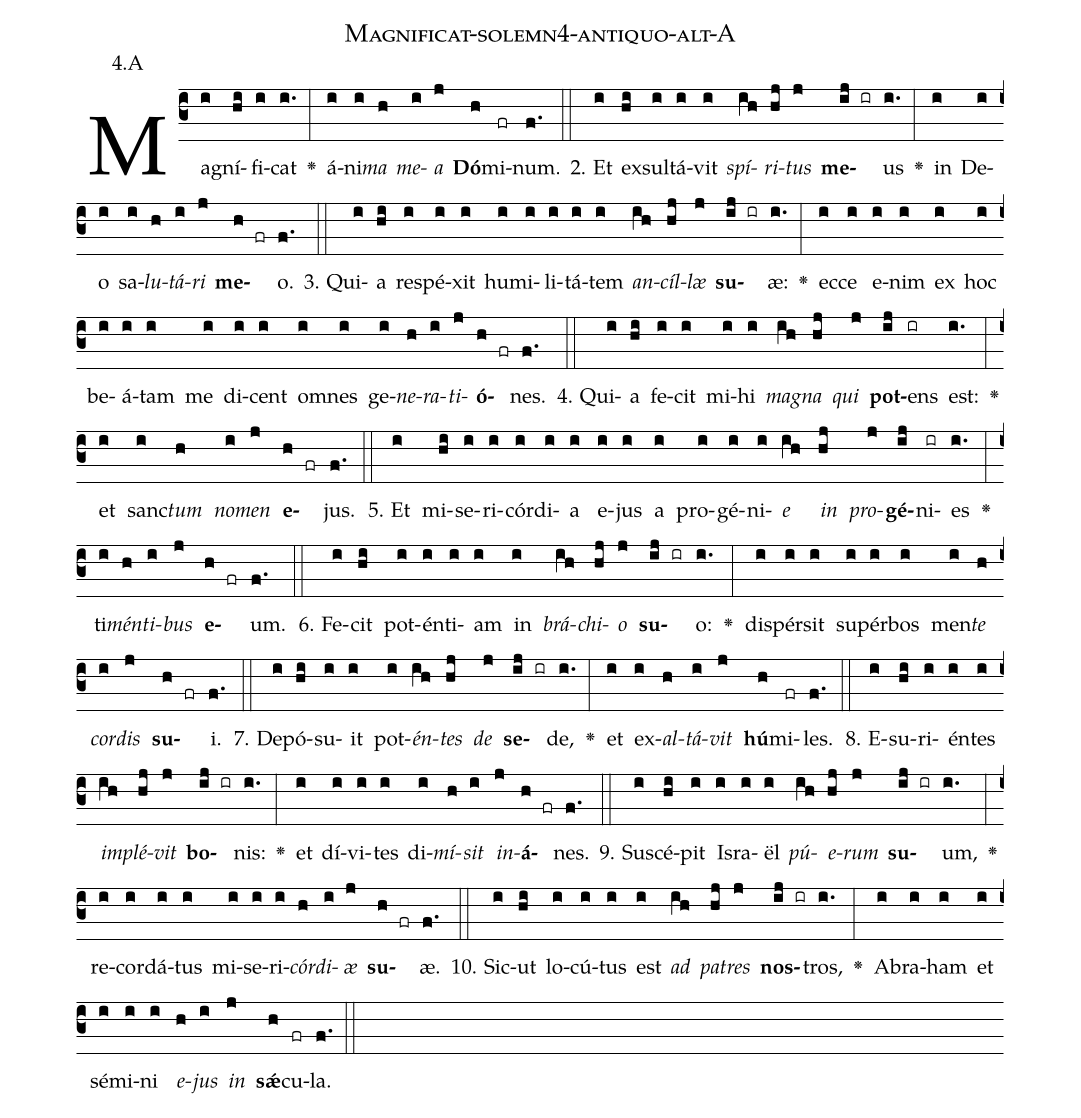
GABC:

name: Magnificat-solemn4-antiquo-alt-A;
annotation: 4.A;
%%
(c3)Ma(i)gní(hi)fi(i)cat(i.) <v>\greheightstar</v>(:) á(i)ni(i)<i>ma</i>(h) <i>me</i>(i)<i>a</i>(j) <b>Dó</b>(h)mi(fr)num.(f.) (::)
2. Et(i) ex(hi)sul(i)tá(i)vit(i) <i>spí</i>(ih)<i>ri</i>(hj)<i>tus</i>(j) <b>me</b>(ij ir)us(i.) <v>\greheightstar</v>(:) in(i) De(i)o(i) sa(i)<i>lu</i>(h)<i>tá</i>(i)<i>ri</i>(j) <b>me</b>(h fr)o.(f.) (::)
3. Qui(i)a(hi) re(i)spé(i)xit(i) hu(i)mi(i)li(i)tá(i)tem(i) <i>an</i>(ih)<i>cíl</i>(hj)<i>læ</i>(j) <b>su</b>(ij ir)æ:(i.) <v>\greheightstar</v>(:) ec(i)ce(i) e(i)nim(i) ex(i) hoc(i) be(i)á(i)tam(i) me(i) di(i)cent(i) om(i)nes(i) ge(i)<i>ne</i>(h)<i>ra</i>(i)<i>ti</i>(j)<b>ó</b>(h fr)nes.(f.) (::)
4. Qui(i)a(hi) fe(i)cit(i) mi(i)hi(i) <i>ma</i>(ih)<i>gna</i>(hj) <i>qui</i>(j) <b>pot</b>(ij)ens(ir) est:(i.) <v>\greheightstar</v>(:) et(i) sanc(i)<i>tum</i>(h) <i>no</i>(i)<i>men</i>(j) <b>e</b>(h fr)jus.(f.) (::)
5. Et(i) mi(hi)se(i)ri(i)cór(i)di(i)a(i) e(i)jus(i) a(i) pro(i)gé(i)ni(i)<i>e</i>(ih) <i>in</i>(hj) <i>pro</i>(j)<b>gé</b>(ij)ni(ir)es(i.) <v>\greheightstar</v>(:) ti(i)<i>mén</i>(h)<i>ti</i>(i)<i>bus</i>(j) <b>e</b>(h fr)um.(f.) (::)
6. Fe(i)cit(hi) pot(i)én(i)ti(i)am(i) in(i) <i>brá</i>(ih)<i>chi</i>(hj)<i>o</i>(j) <b>su</b>(ij ir)o:(i.) <v>\greheightstar</v>(:) di(i)spér(i)sit(i) su(i)pér(i)bos(i) men(i)<i>te</i>(h) <i>cor</i>(i)<i>dis</i>(j) <b>su</b>(h fr)i.(f.) (::)
7. De(i)pó(hi)su(i)it(i) pot(i)<i>én</i>(ih)<i>tes</i>(hj) <i>de</i>(j) <b>se</b>(ij ir)de,(i.) <v>\greheightstar</v>(:) et(i) ex(i)<i>al</i>(h)<i>tá</i>(i)<i>vit</i>(j) <b>hú</b>(h)mi(fr)les.(f.) (::)
8. E(i)su(hi)ri(i)én(i)tes(i) <i>im</i>(ih)<i>plé</i>(hj)<i>vit</i>(j) <b>bo</b>(ij ir)nis:(i.) <v>\greheightstar</v>(:) et(i) dí(i)vi(i)tes(i) di(i)<i>mí</i>(h)<i>sit</i>(i) <i>in</i>(j)<b>á</b>(h fr)nes.(f.) (::)
9. Su(i)scé(hi)pit(i) Is(i)ra(i)ël(i) <i>pú</i>(ih)<i>e</i>(hj)<i>rum</i>(j) <b>su</b>(ij ir)um,(i.) <v>\greheightstar</v>(:) re(i)cor(i)dá(i)tus(i) mi(i)se(i)ri(i)<i>cór</i>(h)<i>di</i>(i)<i>æ</i>(j) <b>su</b>(h fr)æ.(f.) (::)
10. Sic(i)ut(hi) lo(i)cú(i)tus(i) est(i) <i>ad</i>(ih) <i>pa</i>(hj)<i>tres</i>(j) <b>nos</b>(ij ir)tros,(i.) <v>\greheightstar</v>(:) A(i)bra(i)ham(i) et(i) sé(i)mi(i)ni(i) <i>e</i>(h)<i>jus</i>(i) <i>in</i>(j) <b>sǽ</b>(h)cu(fr)la.(f.) (::)
